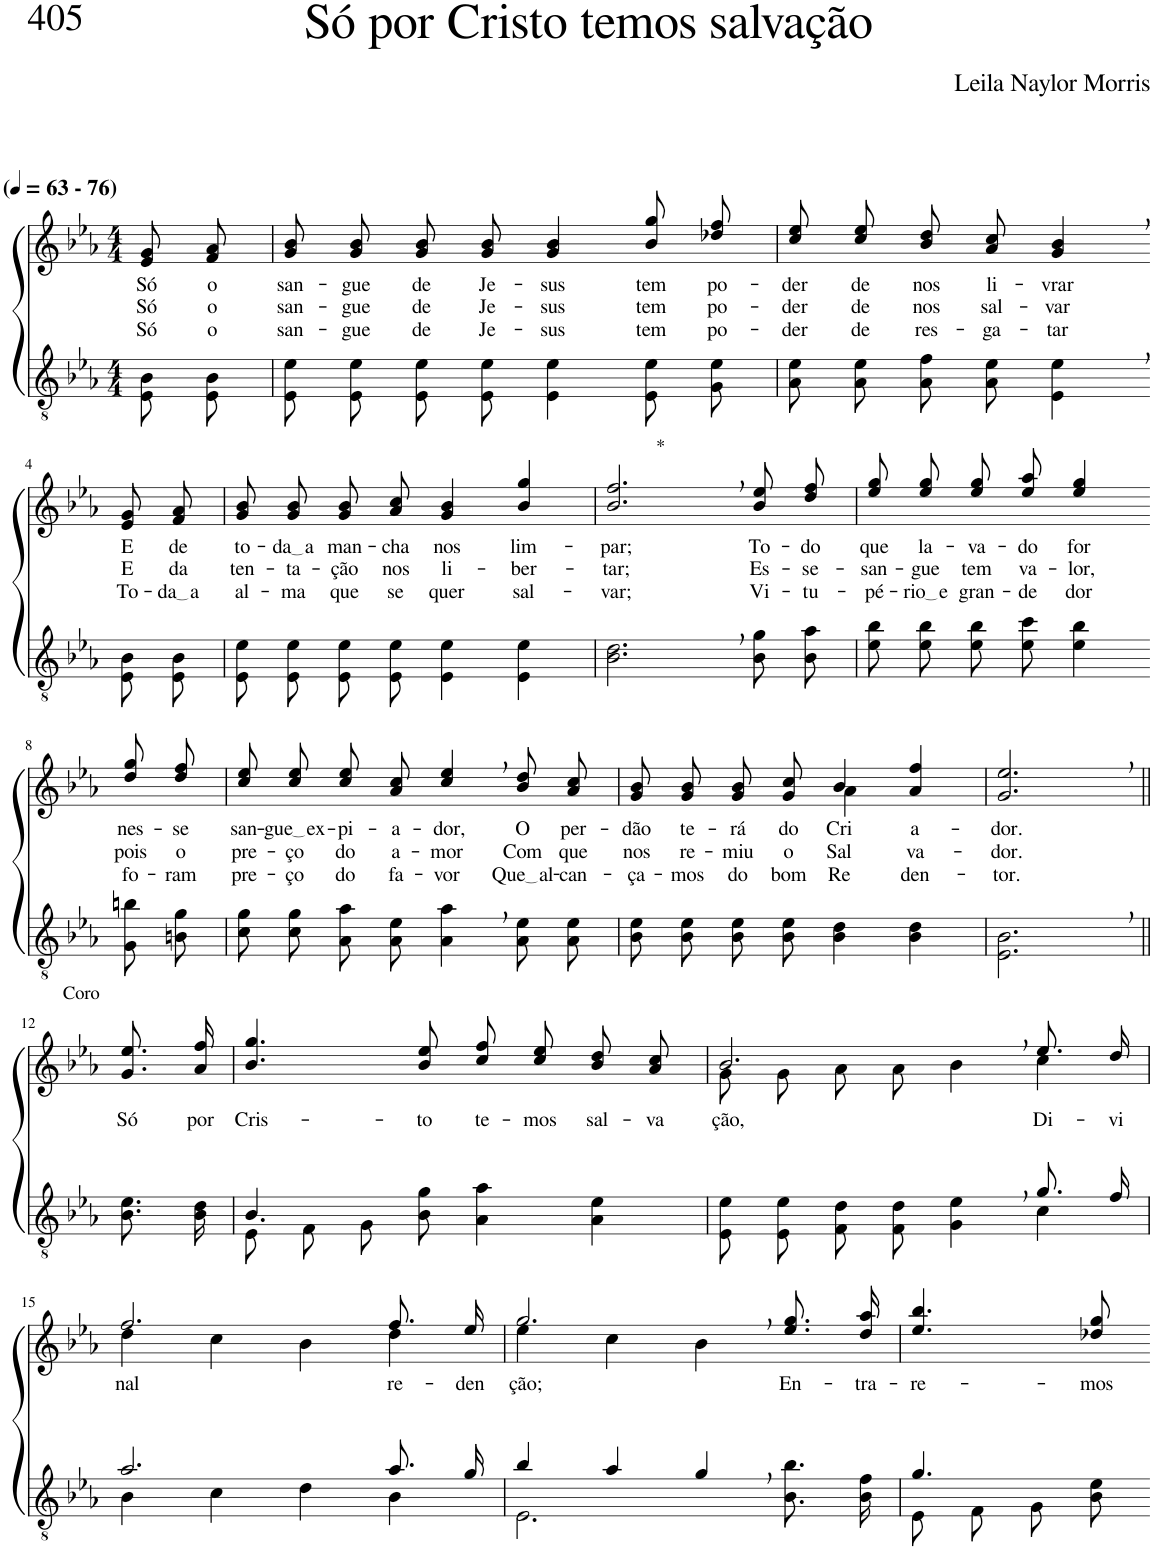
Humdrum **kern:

**kern	**kern	**text	**text	**text
*part2	*part1	*part1	*part1	*part1
*staff2	*staff1	*staff1	*staff1	*staff1
*I"Parte III e IV	*I"Parte I e II	*	*	*
*clefGv2	*clefG2	*	*	*
*Trd4c7	*Trd4c7	*	*	*
*k[b-e-a-]	*k[b-e-a-]	*	*	*
*M4/4	*M4/4	*	*	*
*MM63	*MM63	*	*	*
=1	=1	=1	=1	=1
!	!LO:TX:a:B:t=(	!	!	!
!	!LO:TX:a:B:t=- 76)	!	!	!
!	!	!LO:LY:b	!LO:LY:b	!LO:LY:b
8E-/ 8B-/L	8e-/ 8g/L	Só	Só	Só
!	!	!LO:LY:b	!LO:LY:b	!LO:LY:b
8E-/ 8B-/J	8f/ 8a-/J	o	o	o
=2	=2	=2	=2	=2
!	!	!LO:LY:b	!LO:LY:b	!LO:LY:b
8E-/ 8e-/L	8g/ 8b-/L	san-	san-	san-
!	!	!LO:LY:b	!LO:LY:b	!LO:LY:b
8E-/ 8e-/J	8g/ 8b-/J	-gue	-gue	-gue
!	!	!LO:LY:b	!LO:LY:b	!LO:LY:b
8E-/ 8e-/L	8g/ 8b-/L	de	de	de
!	!	!LO:LY:b	!LO:LY:b	!LO:LY:b
8E-/ 8e-/J	8g/ 8b-/J	Je-	Je-	Je-
!	!	!LO:LY:b	!LO:LY:b	!LO:LY:b
4E-\ 4e-\	4g/ 4b-/	-sus	-sus	-sus
!	!	!LO:LY:b	!LO:LY:b	!LO:LY:b
8E-/ 8e-/L	8b-\ 8gg\L	tem	tem	tem
!	!	!LO:LY:b	!LO:LY:b	!LO:LY:b
8G/ 8e-/J	8dd-X\ 8ff\J	po-	po-	po-
=3	=3	=3	=3	=3
!	!	!LO:LY:b	!LO:LY:b	!LO:LY:b
8A-\ 8e-\L	8cc\ 8ee-\L	-der	-der	-der
!	!	!LO:LY:b	!LO:LY:b	!LO:LY:b
8A-\ 8e-\J	8cc\ 8ee-\J	de	de	de
!	!	!LO:LY:b	!LO:LY:b	!LO:LY:b
8A-\ 8f\L	8b-\ 8dd\L	nos	nos	res-
!	!	!LO:LY:b	!LO:LY:b	!LO:LY:b
8A-\ 8e-\J	8a-\ 8cc\J	li-	sal-	-ga-
!	!	!LO:LY:b	!LO:LY:b	!LO:LY:b
4E-\, 4e-\,	4g/, 4b-/,	-vrar	-var	-tar
!!LO:LB:g=z
=4-	=4-	=4-	=4-	=4-
!	!	!LO:LY:b	!LO:LY:b	!LO:LY:b
8E-/ 8B-/L	8e-/ 8g/L	E	E	To-
!	!	!LO:LY:b	!LO:LY:b	!LO:LY:b
8E-/ 8B-/J	8f/ 8a-/J	de	da	da a
=5	=5	=5	=5	=5
!	!	!LO:LY:b	!LO:LY:b	!LO:LY:b
8E-/ 8e-/L	8g/ 8b-/L	to-	ten-	al-
!	!	!LO:LY:b	!LO:LY:b	!LO:LY:b
8E-/ 8e-/J	8g/ 8b-/J	da a	-ta-	-ma
!	!	!LO:LY:b	!LO:LY:b	!LO:LY:b
8E-/ 8e-/L	8g/ 8b-/L	man-	-ção	que
!	!	!LO:LY:b	!LO:LY:b	!LO:LY:b
8E-/ 8e-/J	8a-/ 8cc/J	-cha	nos	se
!	!	!LO:LY:b	!LO:LY:b	!LO:LY:b
4E-\ 4e-\	4g/ 4b-/	nos	li-	quer
!	!	!LO:LY:b	!LO:LY:b	!LO:LY:b
4E-\ 4e-\	4b-/ 4gg/	lim-	-ber-	sal-
=6	=6	=6	=6	=6
!	!LO:TX:a:t=*	!	!	!
!	!	!LO:LY:b	!LO:LY:b	!LO:LY:b
2.B-\, 2.d\,	2.b-/, 2.ff/,	-par;	-tar;	-var;
!	!	!LO:LY:b	!LO:LY:b	!LO:LY:b
8B-\ 8g\L	8b-\ 8ee-\L	To-	Es-	Vi-
!	!	!LO:LY:b	!LO:LY:b	!LO:LY:b
8B-\ 8a-\J	8dd\ 8ff\J	-do	-se-	-tu-
=7	=7	=7	=7	=7
!	!	!LO:LY:b	!LO:LY:b	!LO:LY:b
8e-\ 8b-\L	8ee-\ 8gg\L	que	-san-	-pé-
!	!	!LO:LY:b	!LO:LY:b	!LO:LY:b
8e-\ 8b-\J	8ee-\ 8gg\J	la-	-gue	rio e
!	!	!LO:LY:b	!LO:LY:b	!LO:LY:b
8e-\ 8b-\L	8ee-\ 8gg\L	-va-	tem	gran-
!	!	!LO:LY:b	!LO:LY:b	!LO:LY:b
8e-\ 8cc\J	8ee-\ 8aa-\J	-do	va-	-de
!	!	!LO:LY:b	!LO:LY:b	!LO:LY:b
4e-\ 4b-\	4ee-/ 4gg/	for	-lor,	dor
!!LO:LB:g=z
=8-	=8-	=8-	=8-	=8-
!	!	!LO:LY:b	!LO:LY:b	!LO:LY:b
8G\ 8bn\L	8dd\ 8gg\L	nes-	pois	fo-
!	!	!LO:LY:b	!LO:LY:b	!LO:LY:b
8Bn\ 8g\J	8dd\ 8ff\J	-se	o	-ram
=9	=9	=9	=9	=9
!	!	!LO:LY:b	!LO:LY:b	!LO:LY:b
8c\ 8g\L	8cc\ 8ee-\L	san-	pre-	pre-
!	!	!LO:LY:b	!LO:LY:b	!LO:LY:b
8c\ 8g\J	8cc\ 8ee-\J	gue ex	-ço	-ço
!	!	!LO:LY:b	!LO:LY:b	!LO:LY:b
8A-\ 8a-\L	8cc\ 8ee-\L	-pi-	do	do
!	!	!LO:LY:b	!LO:LY:b	!LO:LY:b
8A-\ 8e-\J	8a-\ 8cc\J	-a-	a-	fa-
!	!	!LO:LY:b	!LO:LY:b	!LO:LY:b
4A-\, 4a-\,	4cc/, 4ee-/,	-dor,	-mor	-vor
!	!	!LO:LY:b	!LO:LY:b	!LO:LY:b
8A-\ 8e-\L	8b-\ 8dd\L	O	Com	Que al
!	!	!LO:LY:b	!LO:LY:b	!LO:LY:b
8A-\ 8e-\J	8a-\ 8cc\J	per-	que	-can-
=10	=10	=10	=10	=10
!	!	!LO:LY:b	!LO:LY:b	!LO:LY:b
*	*^	*	*	*
8B-\ 8e-\L	8g/ 8b-/L	2ryy	-dão	nos	-ça-
!	!	!	!LO:LY:b	!LO:LY:b	!LO:LY:b
8B-\ 8e-\J	8g/ 8b-/J	.	te-	re-	-mos
!	!	!	!LO:LY:b	!LO:LY:b	!LO:LY:b
8B-\ 8e-\L	8g/ 8b-/L	.	-rá	-miu	do
!	!	!	!LO:LY:b	!LO:LY:b	!LO:LY:b
8B-\ 8e-\J	8g/ 8cc/J	.	do	o	bom
!	!	!	!LO:LY:b	!LO:LY:b	!LO:LY:b
4B-\ 4d\	4b-/	4a-\	Cri-	Sal-	Re-
!	!	!	!LO:LY:b	!LO:LY:b	!LO:LY:b
4B-\ 4d\	4a-/ 4ff/	4ryy	-a-	-va-	-den-
=11	=11	=11	=11	=11	=11
!	!	!	!LO:LY:b	!LO:LY:b	!LO:LY:b
*	*v	*v	*	*	*
2.E-\, 2.B-\,	2.g/, 2.ee-/,	-dor.	-dor.	-tor.
!!LO:LB:g=z
=12||	=12||	=12||	=12||	=12||
!	!LO:TX:a:t=Coro	!	!	!
!	!	!LO:LY:b	!	!
8.B-\ 8.e-\L	8.g\ 8.ee-\L	Só	.	.
!	!	!LO:LY:b	!	!
16B-\ 16d\Jk	16a-\ 16ff\Jk	por	.	.
=13	=13	=13	=13	=13
*^	*	*	*	*
!	!	!	!LO:LY:b	!	!
8E-\L	4.B-/	4.b-/ 4.gg/	Cris-	.	.
8F\J	.	.	.	.	.
8G\L	.	.	.	.	.
!	!	!	!LO:LY:b	!	!
8B-\ 8g\J	2ryy	8b-/ 8ee-/	-to	.	.
!	!	!	!LO:LY:b	!	!
4A-\ 4a-\	.	8cc\ 8ff\L	te-	.	.
!	!	!	!LO:LY:b	!	!
.	.	8cc\ 8ee-\J	-mos	.	.
!	!	!	!LO:LY:b	!	!
4A-\ 4e-\	.	8b-\ 8dd\L	sal-	.	.
!	!	!	!LO:LY:b	!	!
.	8ryy	8a-\ 8cc\J	-va-	.	.
=14	=14	=14	=14	=14	=14
*	*	*^	*	*	*
!	!	!	!	!LO:LY:b	!	!
2.ryy	8E-/ 8e-/L	2.b-,/	8g\L	-ção,	.	.
.	8E-/ 8e-/J	.	8g\J	.	.	.
.	8F/ 8d/L	.	8a-\L	.	.	.
.	8F/ 8d/J	.	8a-\J	.	.	.
.	4G\ 4e-\	.	4b-\	.	.	.
!	!	!	!	!LO:LY:b	!	!
8.g/L	4c\	8.ee-/L	4cc\	Di-	.	.
!	!	!	!	!LO:LY:b	!	!
16f/Jk	.	16dd/Jk	.	-vi-	.	.
!!LO:LB:g=z	!!
=15	=15	=15	=15	=15	=15	=15
!	!	!	!	!LO:LY:b	!	!
2.a-/	4B-\	2.ff/	4dd\	-nal	.	.
.	4c\	.	4cc\	.	.	.
.	4d\	.	4b-\	.	.	.
!	!	!	!	!LO:LY:b	!	!
8.a-/L	4B-\	8.ff/L	4dd\	re-	.	.
!	!	!	!	!LO:LY:b	!	!
16g/Jk	.	16ee-/Jk	.	-den-	.	.
=16	=16	=16	=16	=16	=16	=16
!	!	!	!	!LO:LY:b	!	!
4b-/	2.E-\	2.gg,/	4ee-\	-ção;	.	.
4a-/	.	.	4cc\	.	.	.
4g,/	.	.	4b-\	.	.	.
!	!	!	!	!LO:LY:b	!	!
4ryy	8.B-\ 8.b-\L	8.ee-\ 8.gg\L	4ryy	En-	.	.
!	!	!	!	!LO:LY:b	!	!
.	16B-\ 16f\Jk	16dd\ 16aa-\Jk	.	-tra-	.	.
*	*	*v	*v	*	*	*
=17	=17	=17	=17	=17	=17
!	!	!	!LO:LY:b	!	!
4.g/	8E-\L	4.ee-/ 4.bb-/	-re-	.	.
.	8F\J	.	.	.	.
.	8G\L	.	.	.	.
!	!	!	!LO:LY:b	!	!
8ryy	8B-\ 8e-\J	8dd-X/ 8gg/	-mos	.	.
*v	*v	*	*	*	*
=-	=-	=-	=-	=-
*-	*-	*-	*-	*-
